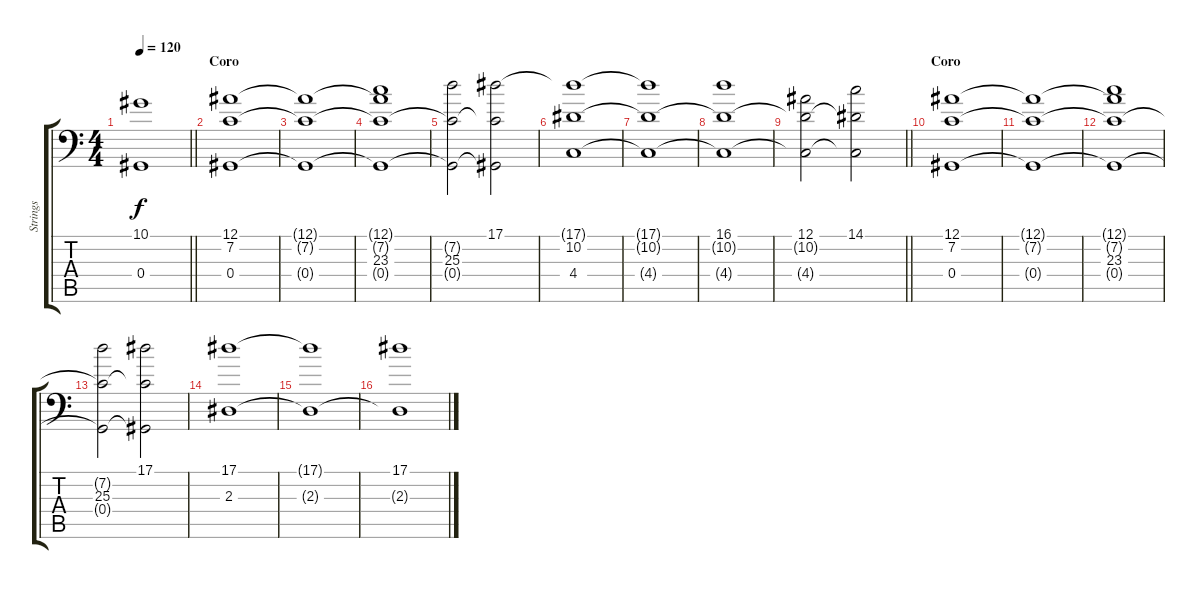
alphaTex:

\track ("Strings" "Strings") {instrument stringensemble1}
\staff {score tabs}
\tuning (Bb3 F3 Db3 Ab2 Eb2 Ab1) {hide}
\ts (4 4)
\tempo 120
\clef f4
\barLineRight lightlight
\ks c
(10.1{t} 0.4{t}).1{dy f} |
\section ("" "Coro")
(12.1 7.2 0.4).1{volume 12} |
(12.1{t} 7.2{t} 0.4{t}).1 |
(12.1{t} 7.2{t} 23.3 0.4{t}).1 |
(7.2{t} 25.3 0.4{t}).2 (17.1 7.2{t} 0.4{t}).2 |
(17.1{t} 10.2 4.4).1 |
(17.1{t} 10.2{t} 4.4{t}).1 |
(16.1 10.2{t} 4.4{t}).1 |
\barLineRight lightlight
(12.1 10.2{t} 4.4{t}).2 (14.1 10.2{t} 4.4{t}).2 |
\section ("" "Coro")
(12.1 7.2 0.4).1 |
(12.1{t} 7.2{t} 0.4{t}).1 |
(12.1{t} 7.2{t} 23.3 0.4{t}).1 |
(7.2{t} 25.3 0.4{t}).2 (17.1 7.2{t} 0.4{t}).2 |
(17.1 2.3).1 |
(17.1{t} 2.3{t}).1 |
(17.1 2.3{t}).1
